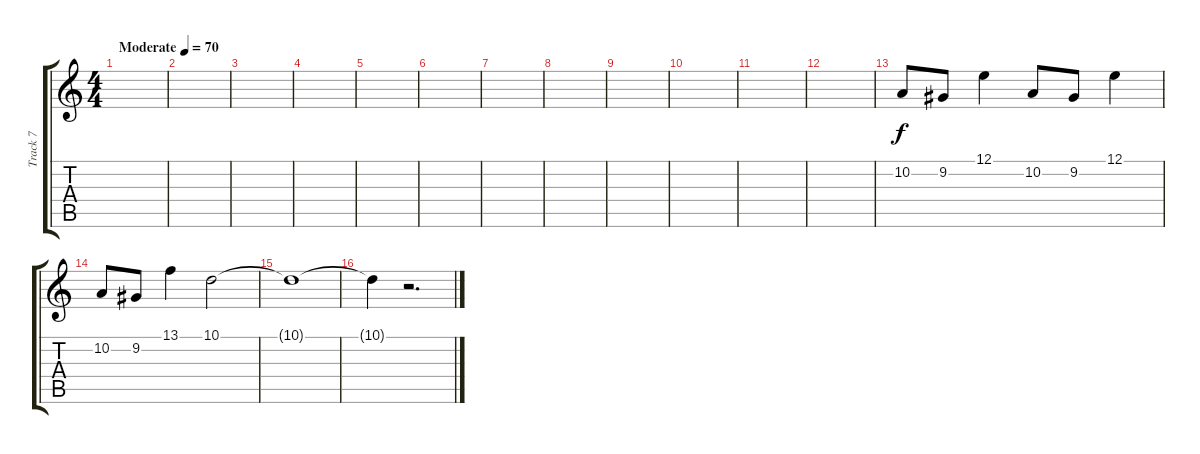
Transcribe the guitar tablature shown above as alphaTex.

\track ("Track 7" "Track 7") {instrument choiraahs}
\staff {score tabs}
\tuning (E4 B3 G3 D3 A2 E2) {hide}
\ts (4 4)
\tempo (70 "Moderate")
\clef g2
\ks c
|
|
|
|
|
|
|
|
|
|
|
|
10.2.8 9.2.8 12.1.4 10.2.8 9.2.8 12.1.4 |
10.2.8 9.2.8 13.1.4 10.1.2 |
10.1{t}.1 |
10.1{t}.4 r.2{d}
